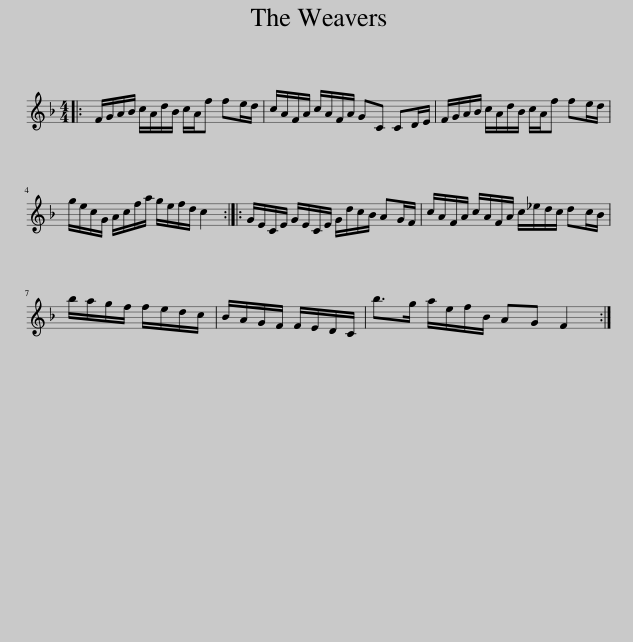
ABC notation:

X:1
L:1/8
M:4/4
I:linebreak $
K:F
V:1 treble
V:1
|: F/G/A/B/ c/A/d/B/ c/A/f fe/d/ | c/A/F/A/ c/A/F/A/ GC CD/E/ | F/G/A/B/ c/A/d/B/ c/A/f fe/d/ |$ g/e/c/G/ A/c/f/a/ g/e/f/d/ c2 :: G/E/C/E/ G/E/C/E/ G/d/c/B/ AG/F/ | %5
 c/A/F/A/ c/A/F/A/ c/_e/d/c/ dc/B/ |$ b/a/g/f/ f/e/d/c/ | B/A/G/F/ F/E/D/C/ | b>g a/e/f/B/ AG F2 :| %9
